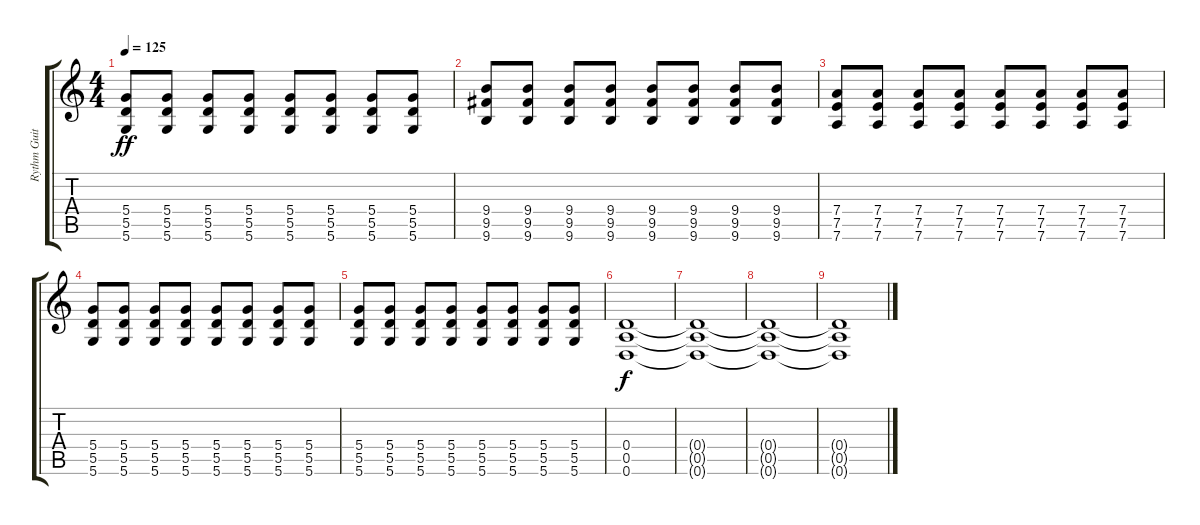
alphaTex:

\track ("Rythm Guitar" "Rythm Guit") {instrument distortionguitar}
\staff {score tabs}
\tuning (E4 B3 G3 D3 A2 D2) {hide}
\ts (4 4)
\tempo 125
\clef g2
\ks c
(5.4 5.5 5.6).8{dy ff} (5.4 5.5 5.6).8 (5.4 5.5 5.6).8 (5.4 5.5 5.6).8 (5.4 5.5 5.6).8 (5.4 5.5 5.6).8 (5.4 5.5 5.6).8 (5.4 5.5 5.6).8 |
(9.4 9.5 9.6).8 (9.4 9.5 9.6).8 (9.4 9.5 9.6).8 (9.4 9.5 9.6).8 (9.4 9.5 9.6).8 (9.4 9.5 9.6).8 (9.4 9.5 9.6).8 (9.4 9.5 9.6).8 |
(7.4 7.5 7.6).8 (7.4 7.5 7.6).8 (7.4 7.5 7.6).8 (7.4 7.5 7.6).8 (7.4 7.5 7.6).8 (7.4 7.5 7.6).8 (7.4 7.5 7.6).8 (7.4 7.5 7.6).8 |
(5.4 5.5 5.6).8 (5.4 5.5 5.6).8 (5.4 5.5 5.6).8 (5.4 5.5 5.6).8 (5.4 5.5 5.6).8 (5.4 5.5 5.6).8 (5.4 5.5 5.6).8 (5.4 5.5 5.6).8 |
(5.4 5.5 5.6).8 (5.4 5.5 5.6).8 (5.4 5.5 5.6).8 (5.4 5.5 5.6).8 (5.4 5.5 5.6).8 (5.4 5.5 5.6).8 (5.4 5.5 5.6).8 (5.4 5.5 5.6).8 |
(0.4 0.5 0.6).1{dy f volume 5} |
(0.4{t} 0.5{t} 0.6{t}).1 |
(0.4{t} 0.5{t} 0.6{t}).1 |
(0.4{t} 0.5{t} 0.6{t}).1
